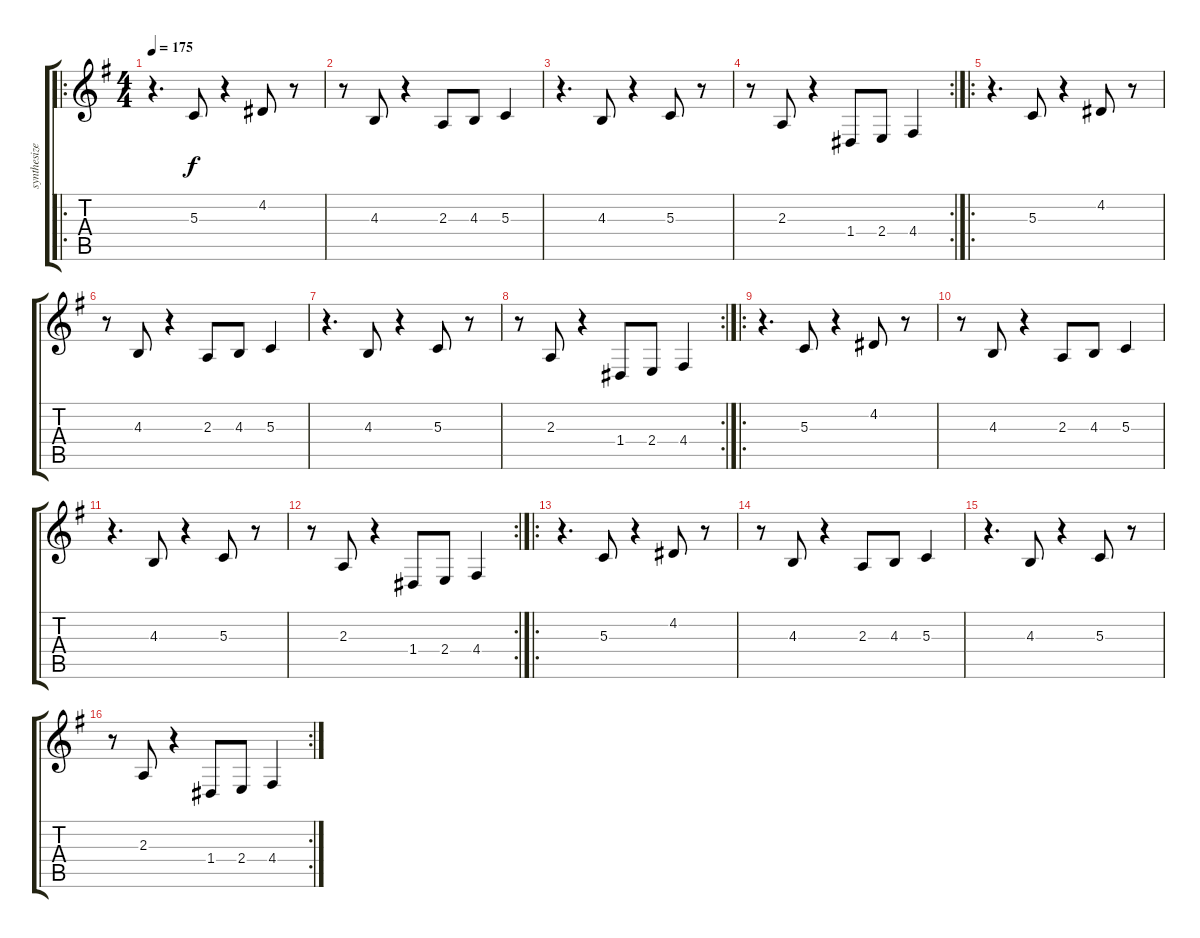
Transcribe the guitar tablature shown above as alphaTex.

\track ("synthesizer" "synthesize") {instrument synthstrings1}
\staff {score tabs}
\tuning (E4 B3 G3 D3 A2 E2) {hide}
\ro
\ts (4 4)
\tempo 175
\clef g2
\ks g
r.4{d dy f instrument synthstrings1} 5.3.8 r.4 4.2.8 r.8 |
r.8 4.3.8 r.4 2.3.8 4.3.8 5.3.4 |
r.4{d} 4.3.8 r.4 5.3.8 r.8 |
\rc 2
r.8 2.3.8 r.4 1.4.8 2.4.8 4.4.4 |
\ro
r.4{d} 5.3.8 r.4 4.2.8 r.8 |
r.8 4.3.8 r.4 2.3.8 4.3.8 5.3.4 |
r.4{d} 4.3.8 r.4 5.3.8 r.8 |
\rc 2
r.8 2.3.8 r.4 1.4.8 2.4.8 4.4.4 |
\ro
r.4{d} 5.3.8 r.4 4.2.8 r.8 |
r.8 4.3.8 r.4 2.3.8 4.3.8 5.3.4 |
r.4{d} 4.3.8 r.4 5.3.8 r.8 |
\rc 2
r.8 2.3.8 r.4 1.4.8 2.4.8 4.4.4 |
\ro
r.4{d} 5.3.8 r.4 4.2.8 r.8 |
r.8 4.3.8 r.4 2.3.8 4.3.8 5.3.4 |
r.4{d} 4.3.8 r.4 5.3.8 r.8 |
\rc 2
r.8 2.3.8 r.4 1.4.8 2.4.8 4.4.4
